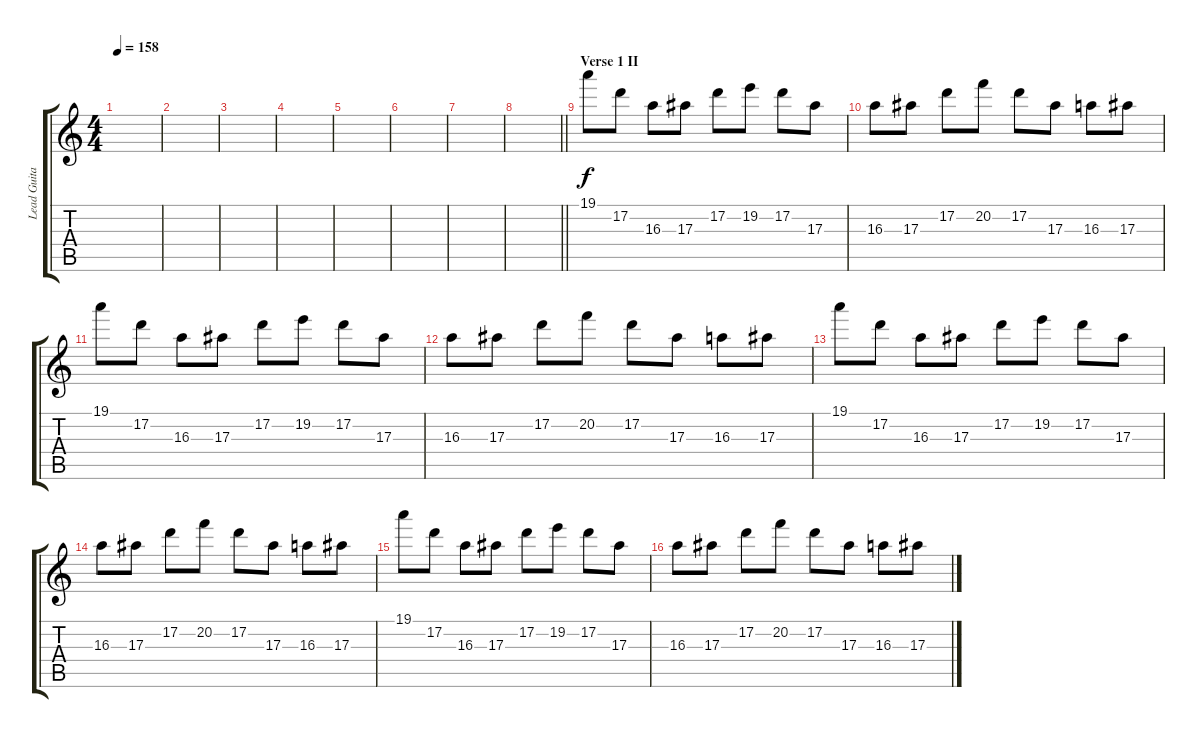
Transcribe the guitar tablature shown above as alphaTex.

\track ("Lead Guitar" "Lead Guita") {instrument overdrivenguitar}
\staff {score tabs}
\tuning (D4 A3 F3 C3 G2 C2) {hide}
\ts (4 4)
\tempo 158
\clef g2
\ks c
|
|
|
|
|
|
|
\barLineRight lightlight
|
\section ("" "Verse 1 II")
19.1.8 17.2.8 16.3.8 17.3.8 17.2.8 19.2.8 17.2.8 17.3.8 |
16.3.8 17.3.8 17.2.8 20.2.8 17.2.8 17.3.8 16.3.8 17.3.8 |
19.1.8 17.2.8 16.3.8 17.3.8 17.2.8 19.2.8 17.2.8 17.3.8 |
16.3.8 17.3.8 17.2.8 20.2.8 17.2.8 17.3.8 16.3.8 17.3.8 |
19.1.8 17.2.8 16.3.8 17.3.8 17.2.8 19.2.8 17.2.8 17.3.8 |
16.3.8 17.3.8 17.2.8 20.2.8 17.2.8 17.3.8 16.3.8 17.3.8 |
19.1.8 17.2.8 16.3.8 17.3.8 17.2.8 19.2.8 17.2.8 17.3.8 |
16.3.8 17.3.8 17.2.8 20.2.8 17.2.8 17.3.8 16.3.8 17.3.8
